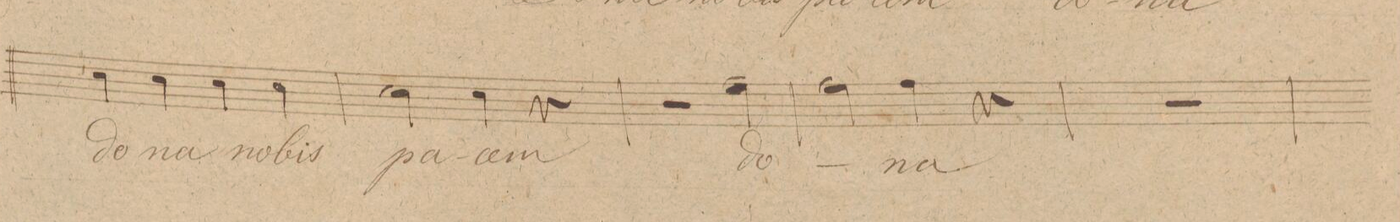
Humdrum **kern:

**kern	**text	**dynam
*I"Baſso.	*	*
*clefF4	*	*
*k[f#c#g#]	*	*
*met(c|)	*	*
*M2/2	*	*
4E\	do-	.
4E\	-na	.
4E\	no-	.
4E\	-bis	.
=8	=8	=8
2E\	pa-	.
4E\	-cem	.
4r	.	.
=9	=9	=9
2r	.	.
2A\	do-	.
=10	=10	=10
2A\	.	.
4A\	-na	.
4r	.	.
=11	=11	=11
1r	.	.
=12	=12	=12
*-	*-	*-
